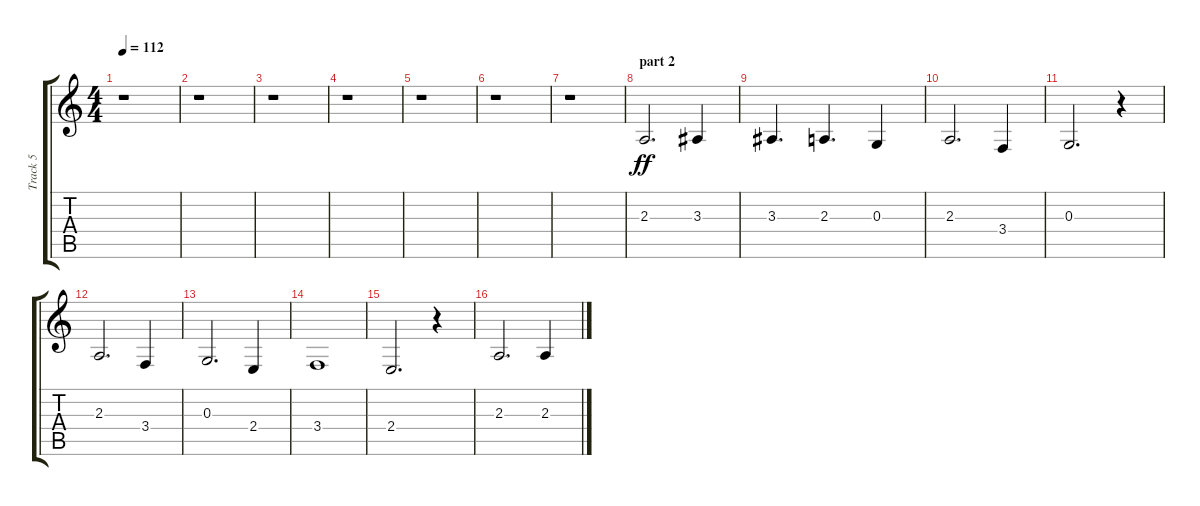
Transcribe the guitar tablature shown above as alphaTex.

\track ("Track 5" "Track 5") {instrument choiraahs}
\staff {score tabs}
\tuning (E4 B3 G3 D3 A2 E2) {hide}
\ts (4 4)
\tempo 112
\clef g2
\ks c
r.1{dy ff} |
r.1 |
r.1 |
r.1 |
r.1 |
r.1 |
r.1 |
\section ("" "part 2")
2.3.2{d} 3.3.4 |
3.3.4{d} 2.3.4{d} 0.3.4 |
2.3.2{d} 3.4.4 |
0.3.2{d} r.4 |
2.3.2{d} 3.4.4 |
0.3.2{d} 2.4.4 |
3.4.1 |
2.4.2{d} r.4 |
2.3.2{d} 2.3.4
